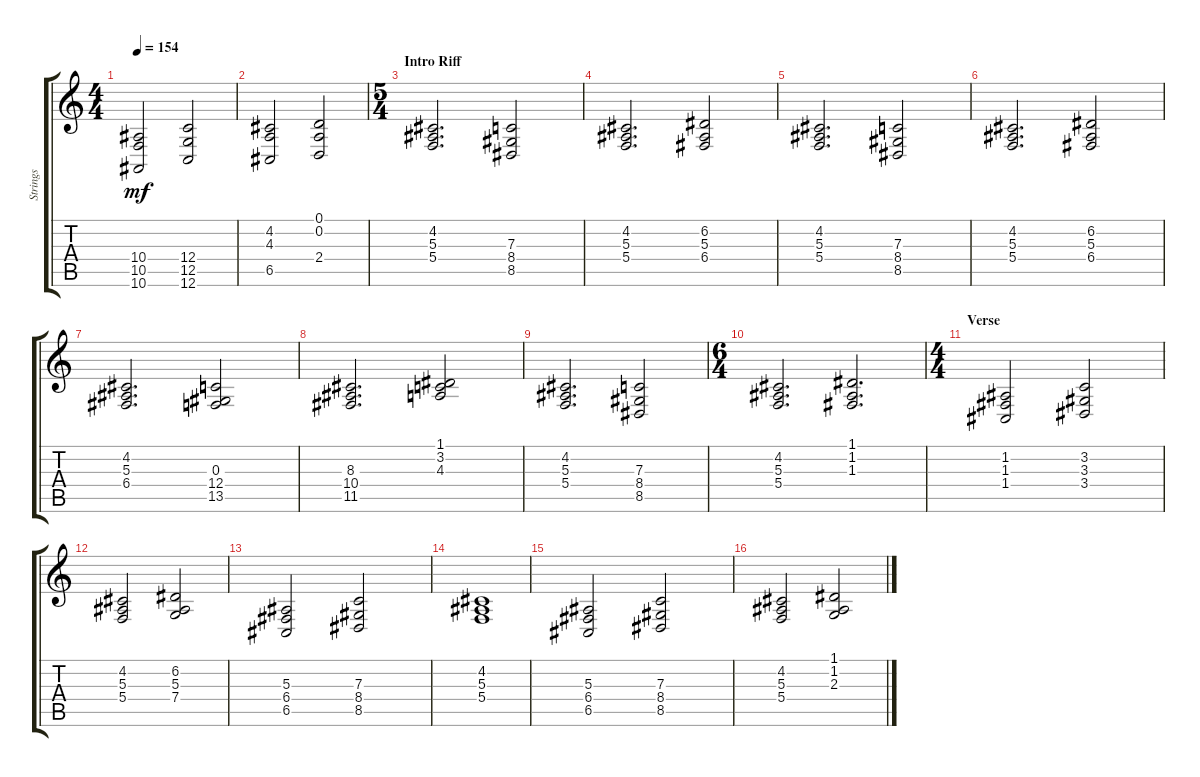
\track ("Strings" "Strings") {instrument stringensemble2}
\staff {score tabs}
\tuning (D4 A3 F3 C3 G2 C2) {hide}
\ts (4 4)
\tempo 154
\clef g2
\ks aminor
(10.4 10.5 10.6).2{dy mf} (12.4 12.5 12.6).2 |
(4.2 4.3 6.5).2 (0.1 0.2 2.4).2 |
\ts (5 4)
\section ("" "Intro Riff")
(4.2 5.3 5.4).2{d} (7.3 8.4 8.5).2 |
(4.2 5.3 5.4).2{d} (6.2 5.3 6.4).2 |
(4.2 5.3 5.4).2{d} (7.3 8.4 8.5).2 |
(4.2 5.3 5.4).2{d} (6.2 5.3 6.4).2 |
(4.2 5.3 6.4).2{d} (0.3 12.4 13.5).2 |
(8.3 10.4 11.5).2{d} (1.1 3.2 4.3).2 |
(4.2 5.3 5.4).2{d} (7.3 8.4 8.5).2 |
\ts (6 4)
(4.2 5.3 5.4).2{d} (1.1 1.2 1.3).2{d} |
\ts (4 4)
\section ("" "Verse")
(1.2 1.3 1.4).2 (3.2 3.3 3.4).2 |
(4.2 5.3 5.4).2 (6.2 5.3 7.4).2 |
(5.3 6.4 6.5).2 (7.3 8.4 8.5).2 |
(4.2 5.3 5.4).1 |
(5.3 6.4 6.5).2 (7.3 8.4 8.5).2 |
(4.2 5.3 5.4).2 (1.1 1.2 2.3).2
